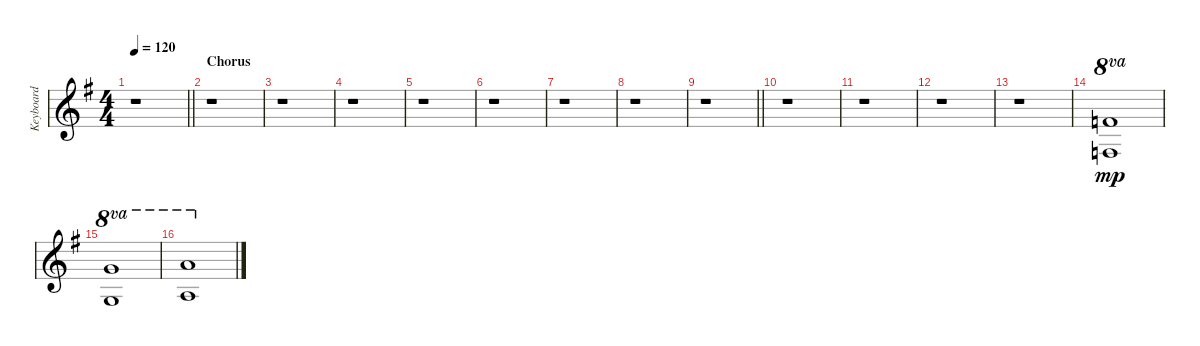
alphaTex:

\track ("Keyboard" "Keyboard") {instrument musicbox}
\staff {score}
\tuning (E4 B3 G3 D3 A2 E2) {hide}
\ts (4 4)
\tempo 120
\clef g2
\barLineRight lightlight
\ks eminor
r.1{dy mp} |
\section ("" "Chorus")
r.1 |
r.1 |
r.1 |
r.1 |
r.1 |
r.1 |
r.1 |
\barLineRight lightlight
r.1 |
r.1 |
r.1 |
r.1 |
r.1 |
(13.1 10.3).1{ot 8va balance 7 instrument tubularbells} |
(15.1 12.3).1{ot 8va} |
(17.1 14.3).1{ot 8va}
